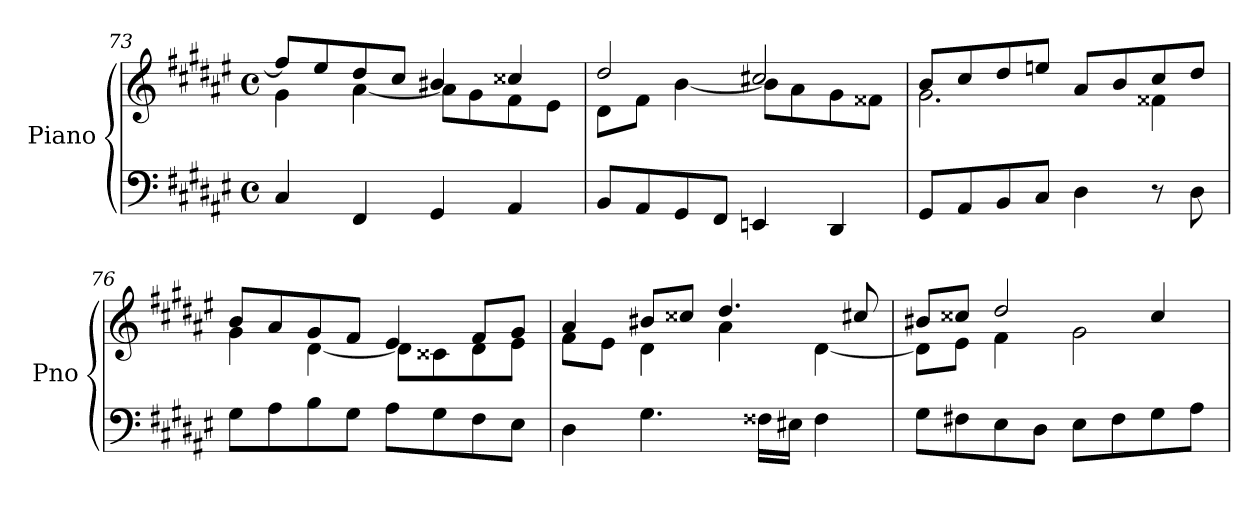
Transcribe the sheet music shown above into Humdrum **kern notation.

**kern	**kern
*part1	*part1
*staff2	*staff1
*I"Piano	*
*I'Pno	*
*clefF4	*clefG2
*k[f#c#g#d#a#e#]	*k[f#c#g#d#a#e#]
*M4/4	*M4/4
*met(c)	*met(c)
=73	=73
*	*^
4C#/	8ff#/L]	4g#\
.	8ee#/	.
4FF#/	8dd#/	[4a#\
.	8cc#/J	.
4GG#/	4b#X/	8a#\L]
.	.	8g#\
4AA#/	4cc##X/	8f#\
.	.	8e#\J
!!LO:LB:g=z	!!
=74	=74	=74
8BB/L	2dd#/	8d#\L
8AA#/	.	8f#\J
8GG#/	.	[4b\
8FF#/J	.	.
4EEn/	2cc#X/	8b\L]
.	.	8a#\
4DD#/	.	8g#\
.	.	8f##X\J
=75	=75	=75
8GG#/L	8b/L	2.g#\
8AA#/	8cc#/	.
8BB/	8dd#/	.
8C#/J	8een/J	.
4D#\	8a#/L	.
.	8b/	.
8r	8cc#/	4f##X\
8D#\	8dd#/J	.
=76	=76	=76
8G#\L	8b/L	4g#\
8A#\	8a#/	.
8B\	8g#/	[4d#\
8G#\J	8f#/J	.
8A#\L	4e#/	8d#\L]
8G#\	.	8c##X\
8F#\	8f#/L	8d#\
8E#\J	8g#/J	8e#\J
=77	=77	=77
4D#\	4a#/	8f#\L
.	.	8e#\J
4.G#\	8b#X/L	4d#\
.	8cc##X/J	.
.	4.dd#/	4a#\
16F##X\LL	.	.
16E#X\JJ	.	.
4F##\	.	[4d#\
.	8cc#X/	.
!!LO:LB:g=z	!!
=78	=78	=78
8G#\L	8b#X/L	8d#\L]
8F#X\	8cc##X/J	8e#\J
8E#\	2dd#/	4f#\
8D#\J	.	.
8E#\L	.	2g#\
8F#\	.	.
8G#\	4cc##i/	.
8A#\J	.	.
*	*v	*v
=	=
*-	*-
